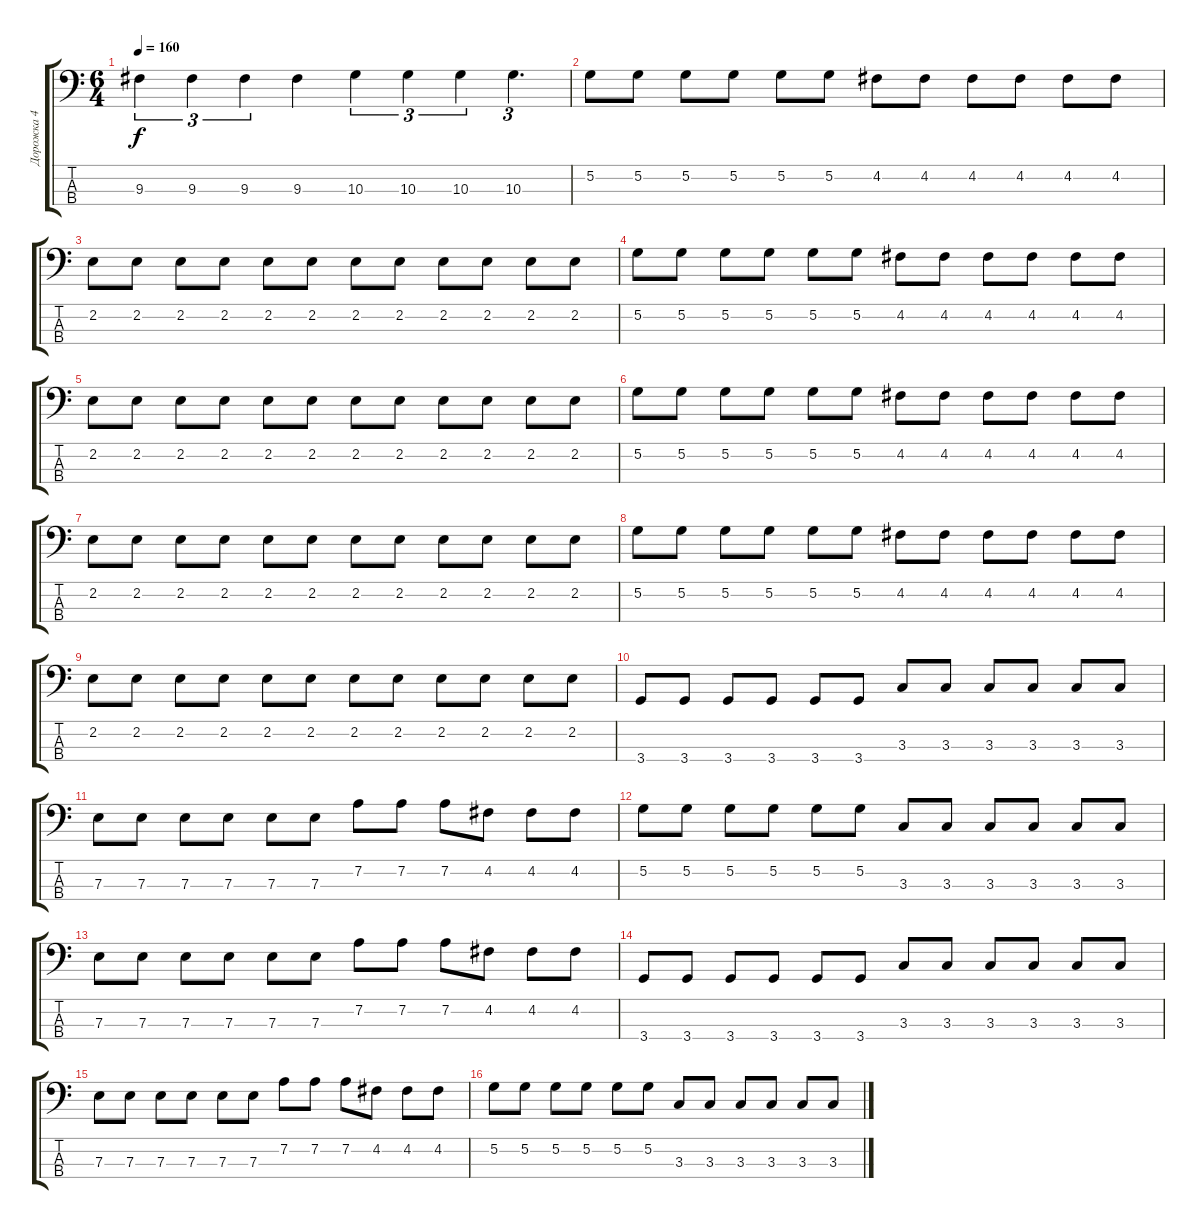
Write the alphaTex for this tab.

\track ("Дорожка 4" "Дорожка 4") {instrument electricbassfinger}
\staff {score tabs}
\tuning (G2 D2 A1 E1) {hide}
\ts (6 4)
\tempo 160
\clef f4
\ks c
9.3.4{tu (3 2) dy f} 9.3.4{tu (3 2)} 9.3.4{tu (3 2)} 9.3.4 10.3.4{tu (3 2)} 10.3.4{tu (3 2)} 10.3.4{tu (3 2)} 10.3.4{d tu (3 2)} |
5.2.8 5.2.8 5.2.8 5.2.8 5.2.8 5.2.8 4.2.8 4.2.8 4.2.8 4.2.8 4.2.8 4.2.8 |
2.2.8 2.2.8 2.2.8 2.2.8 2.2.8 2.2.8 2.2.8 2.2.8 2.2.8 2.2.8 2.2.8 2.2.8 |
5.2.8 5.2.8 5.2.8 5.2.8 5.2.8 5.2.8 4.2.8 4.2.8 4.2.8 4.2.8 4.2.8 4.2.8 |
2.2.8 2.2.8 2.2.8 2.2.8 2.2.8 2.2.8 2.2.8 2.2.8 2.2.8 2.2.8 2.2.8 2.2.8 |
5.2.8 5.2.8 5.2.8 5.2.8 5.2.8 5.2.8 4.2.8 4.2.8 4.2.8 4.2.8 4.2.8 4.2.8 |
2.2.8 2.2.8 2.2.8 2.2.8 2.2.8 2.2.8 2.2.8 2.2.8 2.2.8 2.2.8 2.2.8 2.2.8 |
5.2.8 5.2.8 5.2.8 5.2.8 5.2.8 5.2.8 4.2.8 4.2.8 4.2.8 4.2.8 4.2.8 4.2.8 |
2.2.8 2.2.8 2.2.8 2.2.8 2.2.8 2.2.8 2.2.8 2.2.8 2.2.8 2.2.8 2.2.8 2.2.8 |
3.4.8 3.4.8 3.4.8 3.4.8 3.4.8 3.4.8 3.3.8 3.3.8 3.3.8 3.3.8 3.3.8 3.3.8 |
7.3.8 7.3.8 7.3.8 7.3.8 7.3.8 7.3.8 7.2.8 7.2.8 7.2.8 4.2.8 4.2.8 4.2.8 |
5.2.8 5.2.8 5.2.8 5.2.8 5.2.8 5.2.8 3.3.8 3.3.8 3.3.8 3.3.8 3.3.8 3.3.8 |
7.3.8 7.3.8 7.3.8 7.3.8 7.3.8 7.3.8 7.2.8 7.2.8 7.2.8 4.2.8 4.2.8 4.2.8 |
3.4.8 3.4.8 3.4.8 3.4.8 3.4.8 3.4.8 3.3.8 3.3.8 3.3.8 3.3.8 3.3.8 3.3.8 |
7.3.8 7.3.8 7.3.8 7.3.8 7.3.8 7.3.8 7.2.8 7.2.8 7.2.8 4.2.8 4.2.8 4.2.8 |
5.2.8 5.2.8 5.2.8 5.2.8 5.2.8 5.2.8 3.3.8 3.3.8 3.3.8 3.3.8 3.3.8 3.3.8
